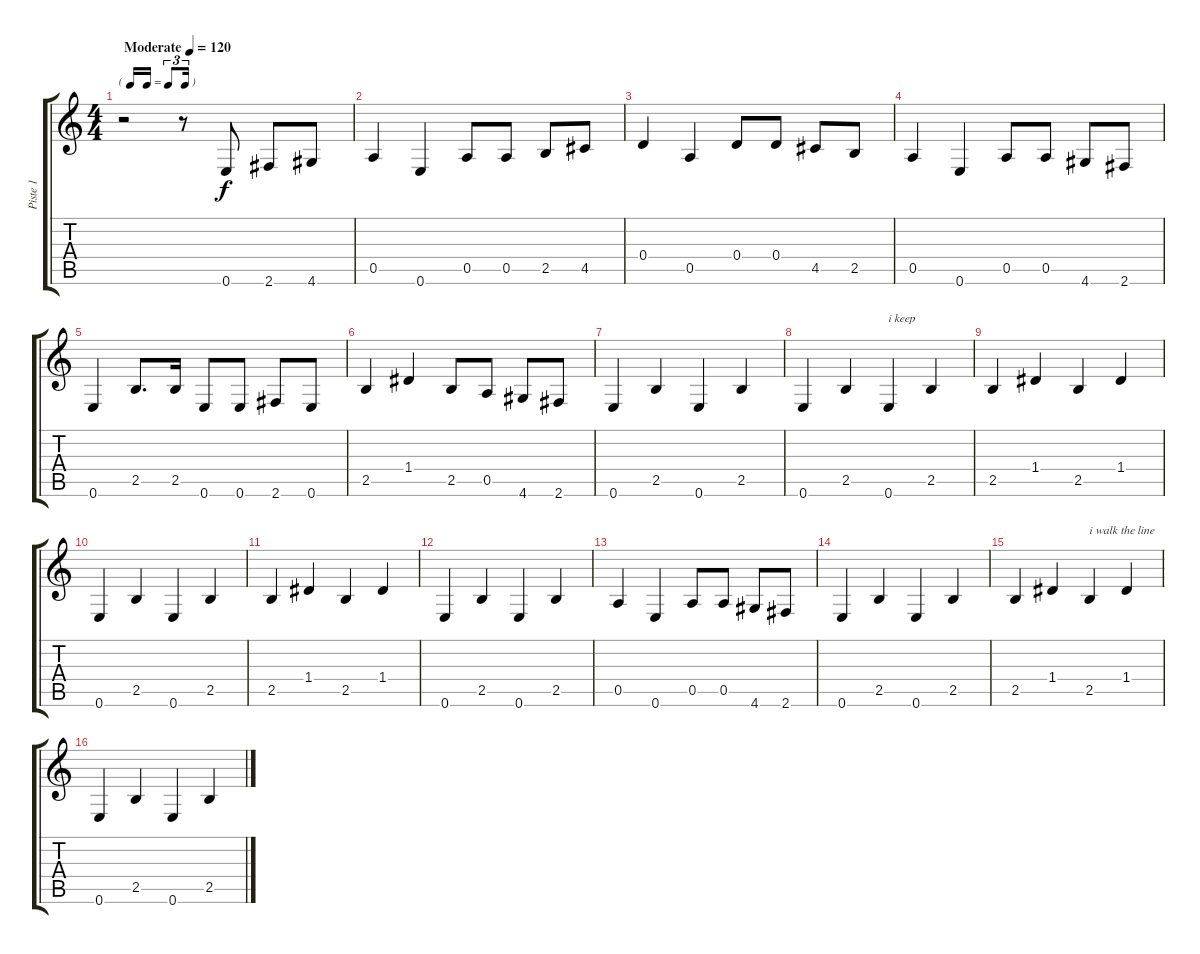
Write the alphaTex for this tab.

\track ("Piste 1" "Piste 1") {instrument acousticguitarsteel}
\staff {score tabs}
\tuning (E4 B3 G3 D3 A2 E2) {hide}
\ts (4 4)
\tf triplet16th
\tempo (120 "Moderate")
\clef g2
\ks c
r.2{dy f instrument acousticguitarsteel} r.8 0.6.8 2.6.8 4.6.8 |
0.5.4 0.6.4 0.5.8 0.5.8 2.5.8 4.5.8 |
0.4.4 0.5.4 0.4.8 0.4.8 4.5.8 2.5.8 |
0.5.4 0.6.4 0.5.8 0.5.8 4.6.8 2.6.8 |
0.6.4 2.5.8{d} 2.5.16 0.6.8 0.6.8 2.6.8 0.6.8 |
2.5.4 1.4.4 2.5.8 0.5.8 4.6.8 2.6.8 |
0.6.4 2.5.4 0.6.4 2.5.4 |
0.6.4 2.5.4 0.6.4{txt "i keep "} 2.5.4 |
2.5.4 1.4.4 2.5.4 1.4.4 |
0.6.4 2.5.4 0.6.4 2.5.4 |
2.5.4 1.4.4 2.5.4 1.4.4 |
0.6.4 2.5.4 0.6.4 2.5.4 |
0.5.4 0.6.4 0.5.8 0.5.8 4.6.8 2.6.8 |
0.6.4 2.5.4 0.6.4 2.5.4 |
2.5.4 1.4.4 2.5.4{txt "i walk the line"} 1.4.4 |
0.6.4 2.5.4 0.6.4 2.5.4
